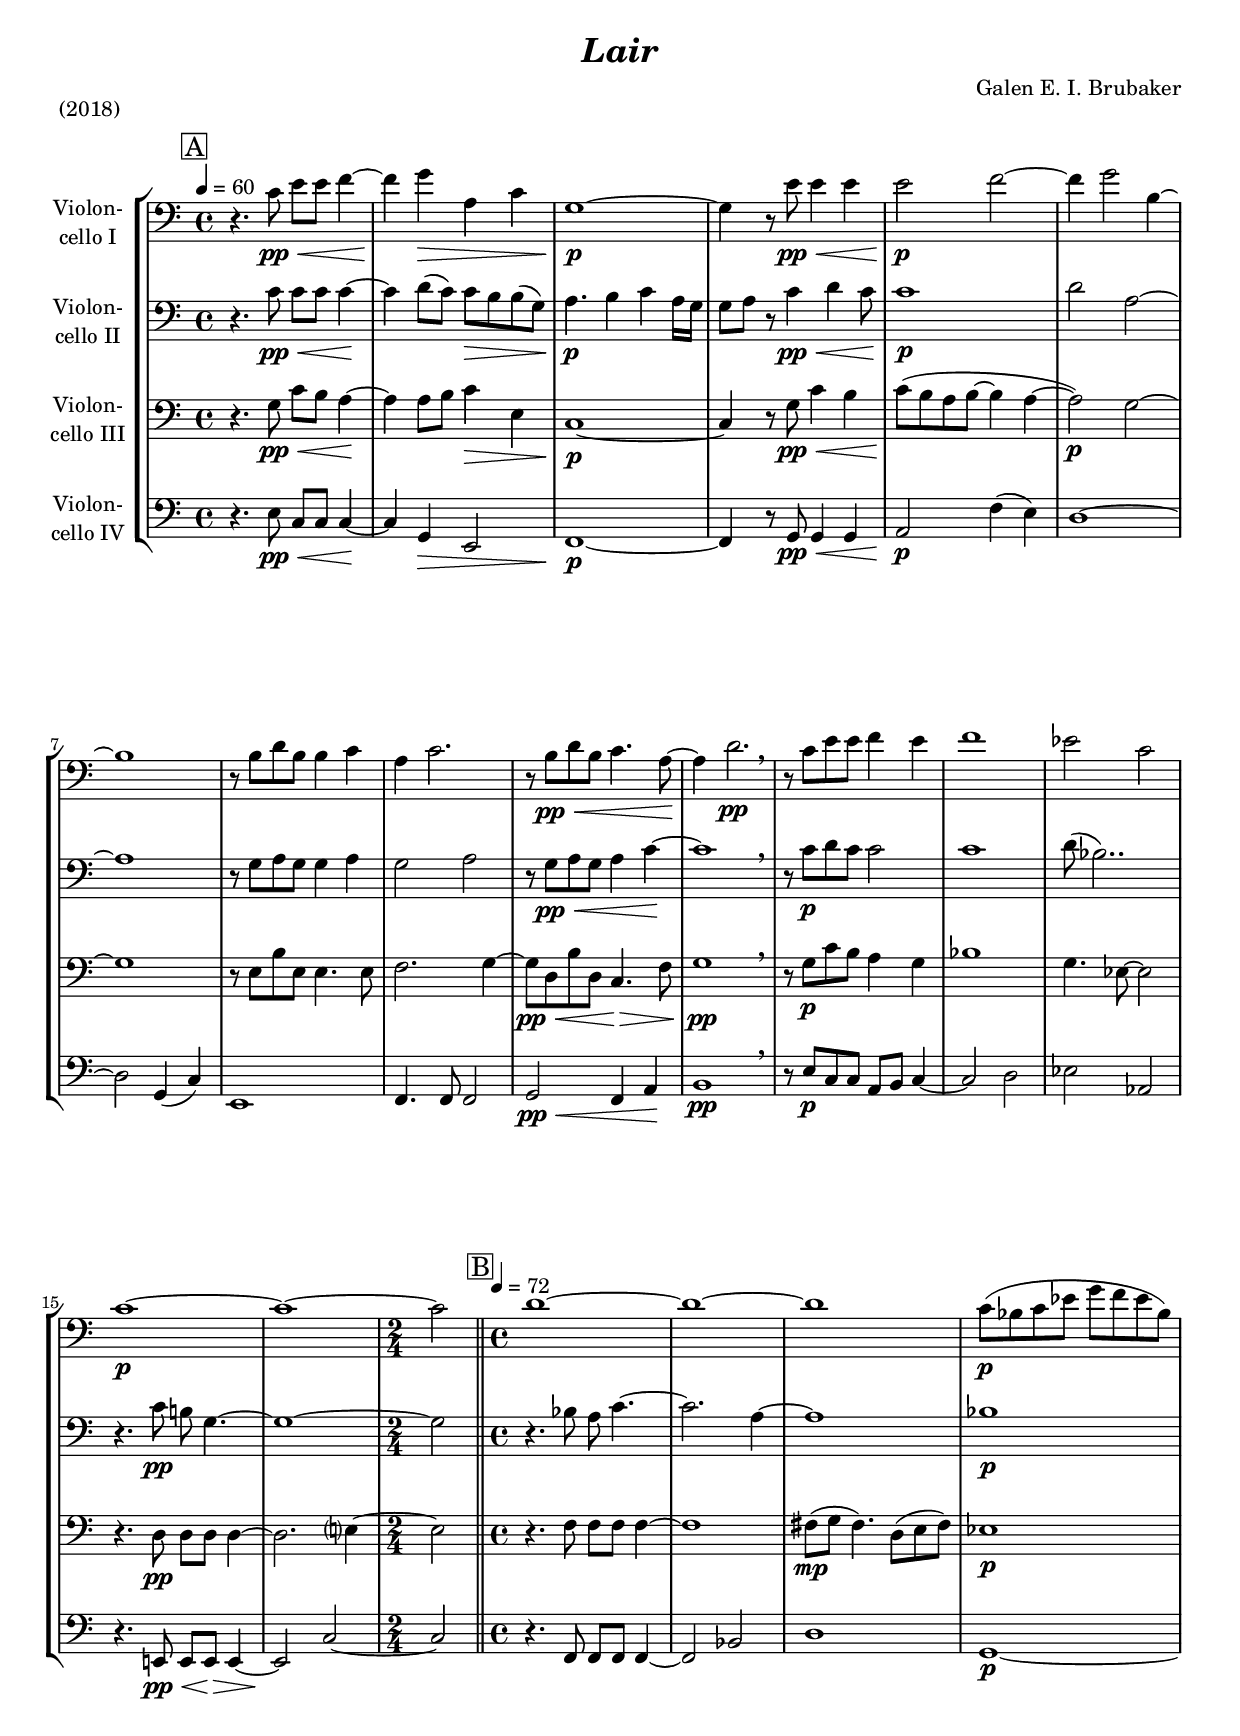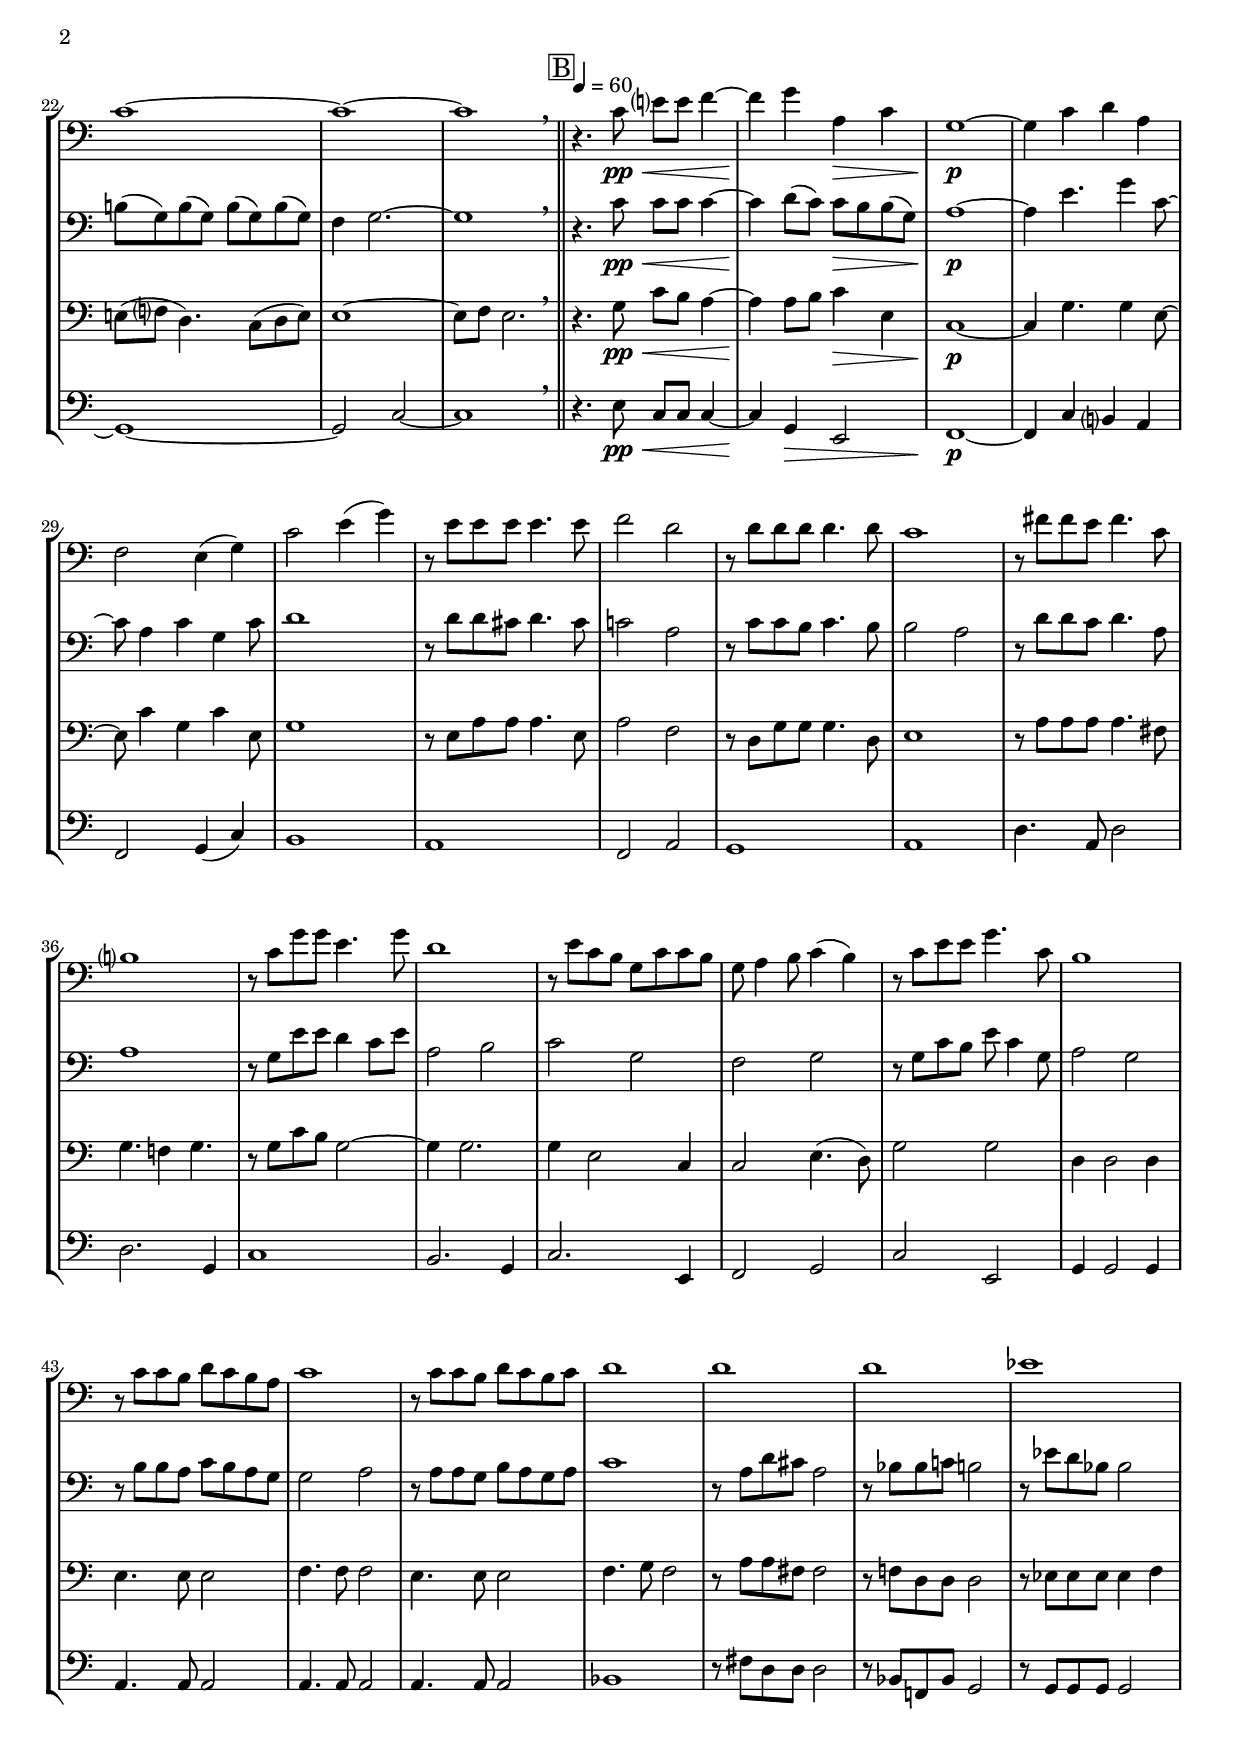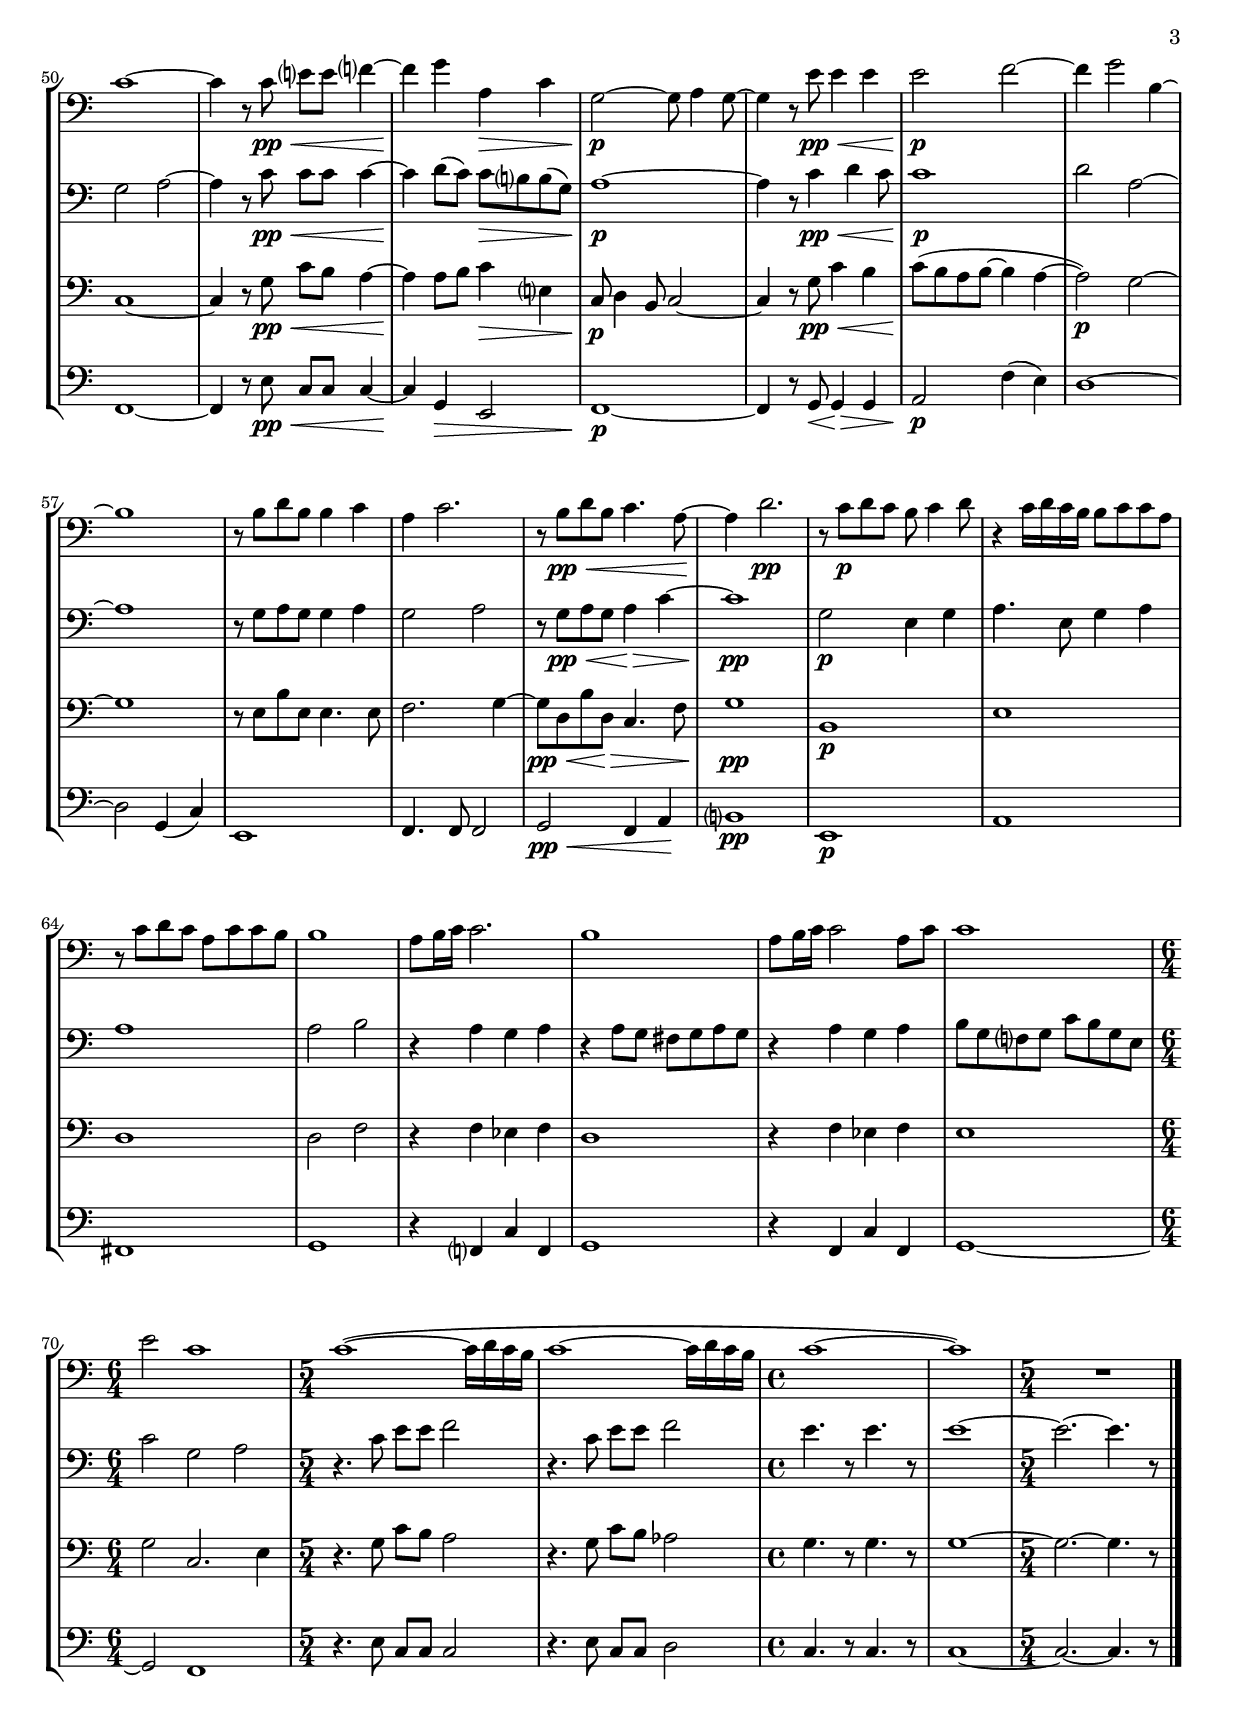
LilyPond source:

\version "2.18.2"
\include "deutsch.ly"
  
#(set-global-staff-size 18.5)

\header {
  title     = \markup \bold \italic "Lair"
  composer  = "Galen E. I. Brubaker"
%  arranger  = ""
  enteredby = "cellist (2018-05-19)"
  piece     = "(2018)"
}

voiceconsts = {
  \key c \major
  \time 4/4
  \clef "bass"
%  \numericTimeSignature
  \compressFullBarRests
  % Set default beaming for all staves
% \set Timing.beamExceptions = #'()
% \set Timing.baseMoment     = #(ly:make-moment 1 4)
% \set Timing.beatStructure  = #'(1 1 1)
}

micl = "clarinet"
mifl = "flute"
miob = "oboe"
mifh = "french horn"
misx = "tenor sax"
mist = "string ensemble 1"
miba = "cello"

boxa = { \mark \markup \box "A" \tempo 4=60 }
boxb = { \bar "||" \mark \markup \box "B" \tempo 4=72 \time 4/4 }
boxc = { \bar "||" \mark \markup \box "B" \tempo 4=60 }

va = \relative c' {
  \voiceconsts

  \boxa
  r4. c8\pp\< e e f4~
  f\! g\> a, c
  g1~\!\p
  g4 r8 e'\pp\< e4 e
  e2\!\p f~
  f4 g2 h,4~
  h1
  r8 h d h h4 c
  a c2.

  r8 h\pp\< d h c4. a8~\!
  a4 d2.\pp \breathe
  r8 c e e f4 e
  f1
  es2 c
  c1~\p
  c~ \time 2/4
  c2 \boxb
  d1~
  d~
  d

  c8(\p b c es g f es b)
  c1~
  c~
  c \breathe \boxc
  r4. c8\pp\< e? e f4~
  f\! g a,\> c
  g1~\!\p
  g4 c d a
  f2 e4( g)

  c2 e4( g)
  r8 e e e e4. e8
  f2 d
  r8 d d d d4. d8
  c1
  r8 fis fis e fis4. c8
  h?1

  r8 c g' g e4. g8
  d1
  r8 e c h g c c h
  g a4 h8 c4( h)
  r8 c e e g4. c,8
  h1
  r8 c c h d c h a

  c1
  r8 c c h d c h c
  d1
  d
  d
  es
  c~
  c4 r8 c\pp\< e? e f?4~
  f\! g a,\> c
  g2~\!\p g8 a4 g8~

  g4 r8 e'\pp\< e4 e
  e2\!\p f~
  f4 g2 h,4~
  h1
  r8 h d h h4 c
  a c2.
  r8 h\pp\< d h c4. a8~\!
  a4 d2.\pp

  r8 c\p d c h c4 d8
  r4 c16 d c h h8 c c a
  r c d c a c c h
  h1
  a8 h16 c c2.
  h1

  a8 h16 c c2 a8 c
  c1 \time 6/4
  e2 c1 \time 5/4
  c1(~ c16 d c h
  c1~ c16 d c h \time 4/4
  c1~
  c) \time 5/4
  R4*5 \bar "|."
}

vb = \relative c' {
  \voiceconsts

  \boxa
  r4. c8\pp\< c c c4~\!
  c d8( c) c\> h h( g)
  a4.\!\p h4 c a16 g
  g8 a r c4\pp\< d c8\!
  c1\p
  d2 a~
  a1
  r8 g a g g4 a

  g2 a
  r8 g\pp\< a g a4 c~\!
  c1 \breathe
  r8 c\p d c c2
  c1
  d8( b2..)
  r4. c8\pp h! g4.~
  g1~ \time 2/4
  g2 \boxb
  r4. b8 a c4.~
  c2. a4~
  a1

  b\p
  h!8( g) h( g) h( g) h( g)
  f4 g2.~
  g1 \breathe \boxc
  r4. c8\pp\< c c c4~
  c\! d8( c) c\> h h( g)
  a1~\!\p
  a4 e'4. g4 c,8~
  c a4 c g c8
  d1
  r8 d d cis d4. cis8
  c!2 a
  r8 c c h c4. h8

  h2 a
  r8 d d c d4. a8
  a1
  r8 g e' e d4 c8 e
  a,2 h
  c g
  f g
  r8 g c h e c4 g8
  a2 g

  r8 h h a c h a g
  g2 a
  r8 a a g h a g a
  c1
  r8 a d cis a2
  r8 b b c! h2
  r8 es d b b2

  g a~
  a4 r8 c\pp\< c c c4~
  c\! d8( c) c\> h? h( g)
  a1~\!\p
  a4 r8 c4\pp\< d c8
  c1\!\p
  d2 a~
  a1
  r8 g a g g4 a

  g2 a
  r8 g\pp\< a g a4\!\> c~
  c1\!\pp
  g2\p e4 g
  a4. e8 g4 a
  a1
  a2 h
  r4 a g a
  r a8 g fis g a g
  r4 a g a

  h8 g f? g c h g e \time 6/4
  c'2 g a \time 5/4
  r4. c8 e e f2
  r4. c8 e e f2 \time 4/4
  e4. r8 e4. r8
  e1~ \time 5/4
  e2.~ e4. r8 \bar "|."
}

vc = \relative c' {
  \voiceconsts

  \boxa
  r4. g8\pp\< c h a4~\!
  a a8 h c4\> e,
  c1~\!\p
  c4 r8 g'\pp\< c4 h
  c8(\! h a h~ h4 a~
  a2)\p g~
  g1
  r8 e h' e, e4. e8
  f2. g4~

  g8\pp\< d h' d, c4.\!\> f8
  g1\!\pp \breathe
  r8 g\p c h a4 g
  b1
  g4. es8~ es2
  r4. d8\pp d d d4~
  d2. e?4~ \time 2/4
  e2 \boxb
  r4. f8 f f f4~

  f1
  fis8(\mp g fis4.) d8( e fis)
  es1\p
  e!8( f? d4.) c8( d e)
  e1~
  e8 f e2. \breathe \boxc
  r4. g8\pp\< c h a4~
  a\! a8 h c4\> e,
  c1~\!\p

  c4 g'4. g4 e8~
  e c'4 g c e,8
  g1
  r8 e a a a4. e8
  a2 f
  r8 d g g g4. d8
  e1
  r8 a a a a4. fis8
  g4. f!4 g4.

  r8 g c h g2~
  g4 g2.
  g4 e2 c4
  c2 e4.( d8)
  g2 g
  d4 d2 d4
  e4. e8 e2
  f4. f8 f2
  e4. e8 e2
  f4. g8 f2

  r8 a a fis fis2
  r8 f! d d d2
  r8 es es es es4 f
  c1~
  c4 r8 g'\pp\< c h a4~
  a\! a8 h c4\> e,?
  c8\!\p d4 h8 c2~
  c4 r8 g'\pp\< c4 h

  c8(\! h a h~ h4 a~
  a2)\p g~
  g1
  r8 e h' e, e4. e8
  f2. g4~
  g8\pp\< d h' d,\!\> c4. f8
  g1\!\pp
  h,\p
  e
  d
  d2 f

  r4 f es f
  d1
  r4 f es f
  e1 \time 6/4
  g2 c,2. e4 \time 5/4
  r4. g8 c h a2
  r4. g8 c h as2 \time 4/4
  g4. r8 g4. r8

  g1~ \time 5/4
  g2.~ g4. r8 \bar "|."
}

vd = \relative c {
  \voiceconsts

  \boxa
  r4. e8\pp\< c c c4~\!
  c g\> e2
  f1~\!\p
  f4 r8 g\pp\< g4 g
  a2\!\p f'4( e)
  d1~
  d2 g,4( c)
  e,1
  f4. f8 f2
  g\pp\< f4 a\!

  h1\pp \breathe
  r8 e\p c c a h c4~
  c2 d
  es as,
  r4. e!8\pp\< e e\!\> e4~
  e2\! c'~ \time 2/4
  c \boxb
  r4. f,8 f f f4~
  f2 b

  d1
  g,~\p
  g~
  g2 c~
  c1 \breathe \boxc
  r4. e8\pp\< c c c4~
  c\! g\> e2
  f1~\!\p
  f4 c' h? a
  f2 g4( c)
  h1
  a
  f2 a

  g1
  a
  d4. a8 d2
  d2. g,4
  c1
  h2. g4
  c2. e,4
  f2 g
  c e,
  g4 g2 g4
  a4. a8 a2
  a4. a8 a2

  a4. a8 a2
  b1
  r8 fis' d d d2
  r8 b f! b g2
  r8 g g g g2
  f1~
  f4 r8 e'\pp\< c c c4~
  c\! g\> e2
  f1~\!\p

  f4 r8 g\< g4\!\> g
  a2\!\p f'4( e)
  d1~
  d2 g,4( c)
  e,1
  f4. f8 f2
  g\pp\< f4 a\!
  h?1\pp
  e,\p
  a
  fis
  g

  r4 f? c' f,
  g1
  r4 f c' f,
  g1~ \time 6/4
  g2 f1 \time 5/4
  r4. e'8 c c c2
  r4. e8 c c d2 \time 4/4
  c4. r8 c4. r8
  c1~ \time 5/4

  c2.~ c4. r8 \bar "|."
}


music = \new StaffGroup <<
      \new Staff {
	\set Staff.midiInstrument = \miba
	\set Staff.instrumentName = \markup \center-column { "Violon-" "cello I" }
	\transpose c c { \va }
      }

      \new Staff {
	\set Staff.midiInstrument = \miba
	\set Staff.instrumentName = \markup \center-column { "Violon-" "cello II" }
	\transpose c c { \vb }
      }

      \new Staff {
	\set Staff.midiInstrument = \miba
	\set Staff.instrumentName = \markup \center-column { "Violon-" "cello III" }
	\transpose c c { \vc }
      }

      \new Staff {
	\set Staff.midiInstrument = \miba
	\set Staff.instrumentName = \markup \center-column { "Violon-" "cello IV" }
	\transpose c c { \vd }
      }
>>

\book {
  \score {
    \music
    \layout {}
  }

  \score {
    \unfoldRepeats \music

    \midi {
      \context {
        \Score
      }
    }
  }
}
